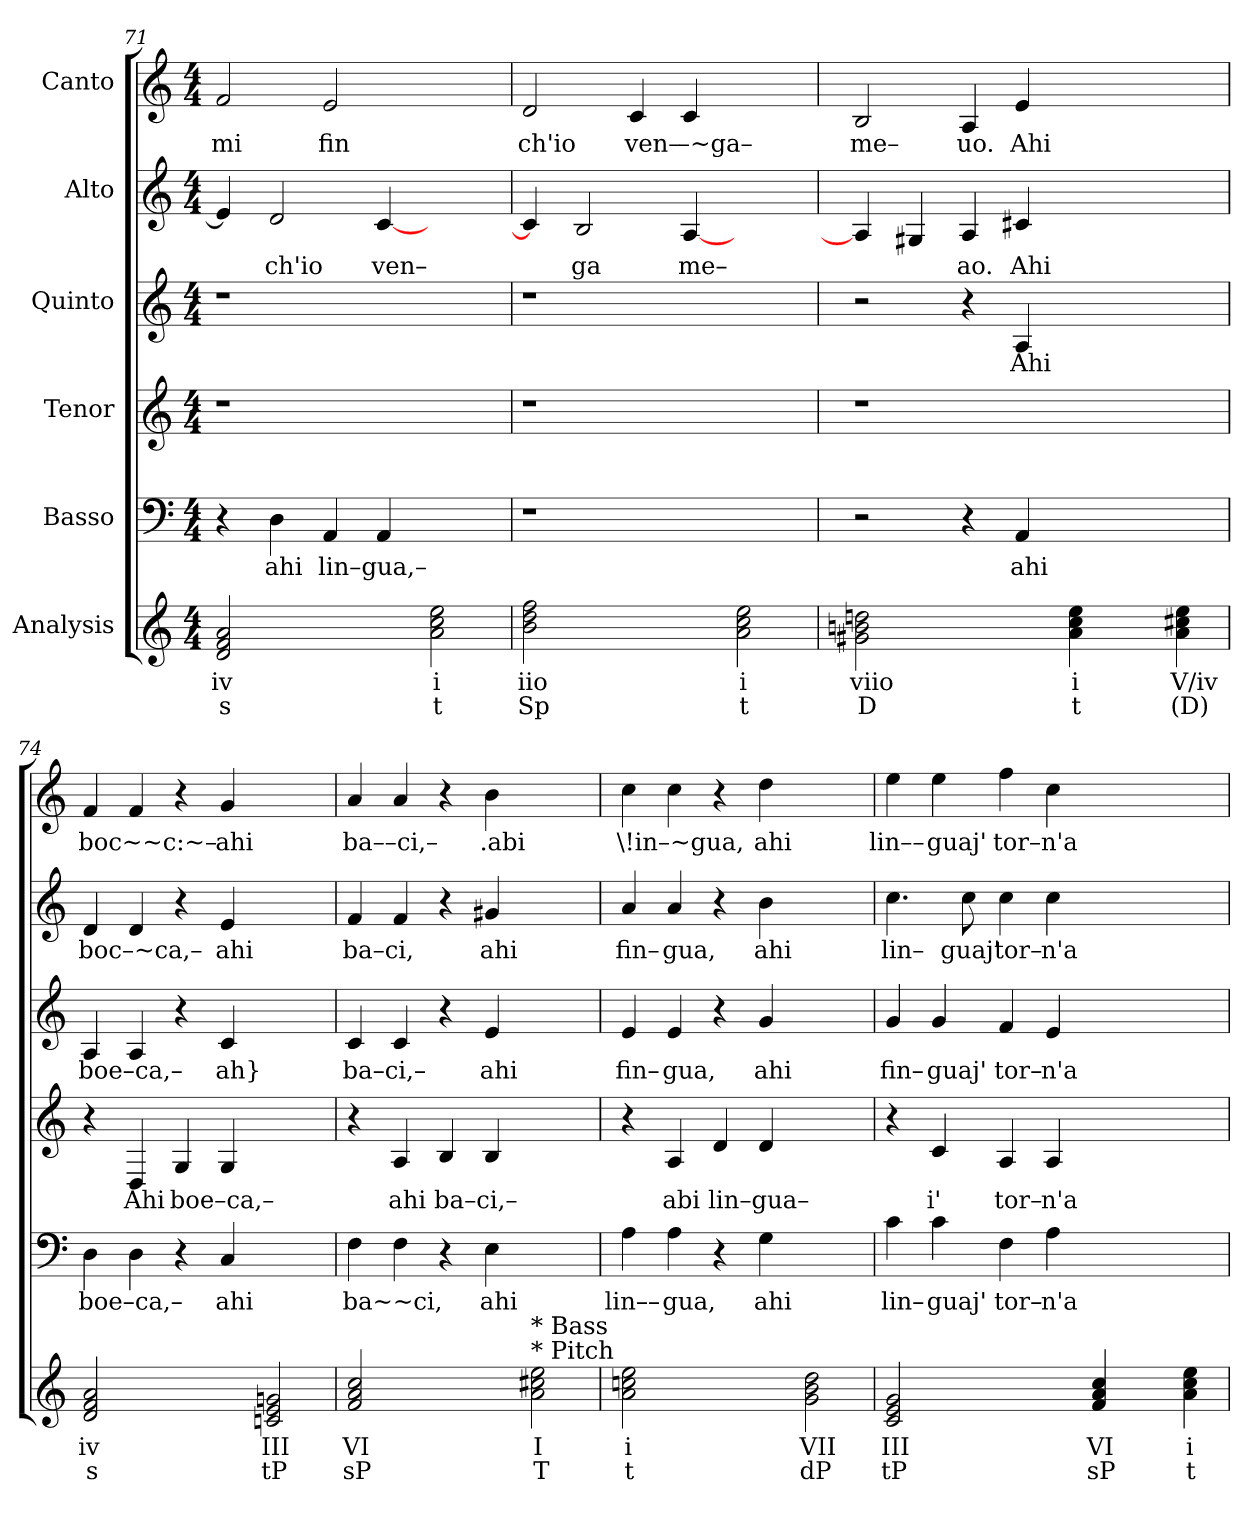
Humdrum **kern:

**kern	**text	**text	**kern	**text	**kern	**text	**kern	**text	**kern	**text	**kern	**text
*part6	*part6	*part6	*part5	*part5	*part4	*part4	*part3	*part3	*part2	*part2	*part1	*part1
*staff6	*staff6	*staff6	*staff5	*staff5	*staff4	*staff4	*staff3	*staff3	*staff2	*staff2	*staff1	*staff1
*I"Analysis	*	*	*I"Basso	*	*I"Tenor	*	*I"Quinto	*	*I"Alto	*	*I"Canto	*
*	*	*	*clefF4	*	*clefG2	*	*clefG2	*	*clefG2	*	*clefG2	*
*k[]	*	*	*k[]	*	*k[]	*	*k[]	*	*k[]	*	*k[]	*
*M4/4	*	*	*M4/4	*	*M4/4	*	*M4/4	*	*M4/4	*	*M4/4	*
=71	=71	=71	=71	=71	=71	=71	=71	=71	=71	=71	=71	=71
!	!	!	!	!	!	!	!	!	!	!	!	!LO:LY:b
2d 2f 2a	iv	s	4r	.	1r	.	1r	.	4e/]	.	2f/	mi
!	!	!	!	!LO:LY:b	!	!	!	!	!	!	!	!
!	!	!	!	!	!	!	!	!	!	!LO:LY:b	!	!
.	.	.	4D\	ahi	.	.	.	.	2d/	ch'io	.	.
!	!	!	!	!LO:LY:b	!	!	!	!	!	!	!	!
!	!	!	!	!	!	!	!	!	!	!	!	!LO:LY:b
2ryy	.	.	4AA/	lin–gua,–	.	.	.	.	.	.	2e/	fin
!	!	!	!	!	!	!	!	!	!	!LO:LY:b	!	!
.	.	.	4AA/	.	.	.	.	.	[4c/	ven–	.	.
2a 2cc 2ee	i	t	2ryy	.	2ryy	.	2ryy	.	2ryy	.	2ryy	.
=72	=72	=72	=72	=72	=72	=72	=72	=72	=72	=72	=72	=72
!	!	!	!	!	!	!	!	!	!	!	!	!LO:LY:b
2b 2dd 2ff	iio	Sp	1r	.	1r	.	1r	.	4c/]	.	2d/	ch'io
!	!	!	!	!	!	!	!	!	!	!LO:LY:b	!	!
.	.	.	.	.	.	.	.	.	2B/	ga	.	.
!	!	!	!	!	!	!	!	!	!	!	!	!LO:LY:b
2ryy	.	.	.	.	.	.	.	.	.	.	4c/	ven–
!	!	!	!	!	!	!	!	!	!	!LO:LY:b	!	!
!	!	!	!	!	!	!	!	!	!	!	!	!LO:LY:b
.	.	.	.	.	.	.	.	.	[4A/	me–	4c/	–~ga–
2a 2cc 2ee	i	t	2ryy	.	2ryy	.	2ryy	.	2ryy	.	2ryy	.
=73	=73	=73	=73	=73	=73	=73	=73	=73	=73	=73	=73	=73
!	!	!	!	!	!	!	!	!	!	!	!	!LO:LY:b
2g#X 2bn 2ddn	viio	D	2r	.	1r	.	2r	.	4A/]	.	2B/	me–
.	.	.	.	.	.	.	.	.	4G#X/	.	.	.
!	!	!	!	!	!	!	!	!	!	!LO:LY:b	!	!
!	!	!	!	!	!	!	!	!	!	!	!	!LO:LY:b
2ryy	.	.	4r	.	.	.	4r	.	4A/	ao.	4A/	uo.
!	!	!	!	!LO:LY:b	!	!	!	!	!	!	!	!
!	!	!	!	!	!	!	!	!LO:LY:b	!	!	!	!
!	!	!	!	!	!	!	!	!	!	!LO:LY:b	!	!
!	!	!	!	!	!	!	!	!	!	!	!	!LO:LY:b
.	.	.	4AA/	ahi	.	.	4A/	Ahi	4c#X/	Ahi	4e/	Ahi
4a 4cc 4ee	i	t	2.ryy	.	2.ryy	.	2.ryy	.	2.ryy	.	2.ryy	.
4ryy	.	.	.	.	.	.	.	.	.	.	.	.
4a 4cc#X 4ee	V/iv	(D)	.	.	.	.	.	.	.	.	.	.
=74	=74	=74	=74	=74	=74	=74	=74	=74	=74	=74	=74	=74
!	!	!	!	!LO:LY:b	!	!	!	!	!	!	!	!
!	!	!	!	!	!	!	!	!LO:LY:b	!	!	!	!
!	!	!	!	!	!	!	!	!	!	!LO:LY:b	!	!
!	!	!	!	!	!	!	!	!	!	!	!	!LO:LY:b
2d 2f 2a	iv	s	4D\	boe–ca,–	4r	.	4A/	boe–ca,–	4d/	boc–~ca,–	4f/	boc~~c:~–
!	!	!	!	!	!	!LO:LY:b	!	!	!	!	!	!
.	.	.	4D\	.	4D/	Ahi	4A/	.	4d/	.	4f/	.
!	!	!	!	!	!	!LO:LY:b	!	!	!	!	!	!
2ryy	.	.	4r	.	4G/	boe–ca,–	4r	.	4r	.	4r	.
!	!	!	!	!LO:LY:b	!	!	!	!	!	!	!	!
!	!	!	!	!	!	!	!	!LO:LY:b	!	!	!	!
!	!	!	!	!	!	!	!	!	!	!LO:LY:b	!	!
!	!	!	!	!	!	!	!	!	!	!	!	!LO:LY:b
.	.	.	4C/	ahi	4G/	.	4c/	ah}	4e/	ahi	4g/	ahi
2cn 2e 2gn	III	tP	2ryy	.	2ryy	.	2ryy	.	2ryy	.	2ryy	.
=75	=75	=75	=75	=75	=75	=75	=75	=75	=75	=75	=75	=75
!	!	!	!	!LO:LY:b	!	!	!	!	!	!	!	!
!	!	!	!	!	!	!	!	!LO:LY:b	!	!	!	!
!	!	!	!	!	!	!	!	!	!	!LO:LY:b	!	!
!	!	!	!	!	!	!	!	!	!	!	!	!LO:LY:b
2f 2a 2cc	VI	sP	4F\	ba~~ci,	4r	.	4c/	ba–ci,–	4f/	ba–ci,	4a/	ba––ci,–
!	!	!	!	!	!	!LO:LY:b	!	!	!	!	!	!
.	.	.	4F\	.	4A/	ahi	4c/	.	4f/	.	4a/	.
!	!	!	!	!	!	!LO:LY:b	!	!	!	!	!	!
2ryy	.	.	4r	.	4B/	ba–ci,–	4r	.	4r	.	4r	.
!	!	!	!	!LO:LY:b	!	!	!	!	!	!	!	!
!	!	!	!	!	!	!	!	!LO:LY:b	!	!	!	!
!	!	!	!	!	!	!	!	!	!	!LO:LY:b	!	!
!	!	!	!	!	!	!	!	!	!	!	!	!LO:LY:b
.	.	.	4E\	ahi	4B/	.	4e/	ahi	4g#X/	ahi	4b\	.abi
!LO:TX:a:t=* Pitch	!	!	!	!	!	!	!	!	!	!	!	!
!LO:TX:a:t=* Bass	!	!	!	!	!	!	!	!	!	!	!	!
2a 2cc#X 2ee	I	T	2ryy	.	2ryy	.	2ryy	.	2ryy	.	2ryy	.
=76	=76	=76	=76	=76	=76	=76	=76	=76	=76	=76	=76	=76
!	!	!	!	!LO:LY:b	!	!	!	!	!	!	!	!
!	!	!	!	!	!	!	!	!LO:LY:b	!	!	!	!
!	!	!	!	!	!	!	!	!	!	!LO:LY:b	!	!
!	!	!	!	!	!	!	!	!	!	!	!	!LO:LY:b
2a 2ccn 2ee	i	t	4A\	lin––	4r	.	4e/	fin–	4a/	fin–	4cc\	\!in–~gua,
!	!	!	!	!LO:LY:b	!	!	!	!	!	!	!	!
!	!	!	!	!	!	!LO:LY:b	!	!	!	!	!	!
!	!	!	!	!	!	!	!	!LO:LY:b	!	!	!	!
!	!	!	!	!	!	!	!	!	!	!LO:LY:b	!	!
.	.	.	4A\	gua,	4A/	abi	4e/	gua,	4a/	gua,	4cc\	.
!	!	!	!	!	!	!LO:LY:b	!	!	!	!	!	!
2ryy	.	.	4r	.	4d/	lin–gua–	4r	.	4r	.	4r	.
!	!	!	!	!LO:LY:b	!	!	!	!	!	!	!	!
!	!	!	!	!	!	!	!	!LO:LY:b	!	!	!	!
!	!	!	!	!	!	!	!	!	!	!LO:LY:b	!	!
!	!	!	!	!	!	!	!	!	!	!	!	!LO:LY:b
.	.	.	4G\	ahi	4d/	.	4g/	ahi	4b\	ahi	4dd\	ahi
2g 2b 2dd	VII	dP	2ryy	.	2ryy	.	2ryy	.	2ryy	.	2ryy	.
=77	=77	=77	=77	=77	=77	=77	=77	=77	=77	=77	=77	=77
!	!	!	!	!LO:LY:b	!	!	!	!	!	!	!	!
!	!	!	!	!	!	!	!	!LO:LY:b	!	!	!	!
!	!	!	!	!	!	!	!	!	!	!LO:LY:b	!	!
!	!	!	!	!	!	!	!	!	!	!	!	!LO:LY:b
2c 2e 2g	III	tP	4c\	lin–	4r	.	4g/	fin–	4.cc\	lin–	4ee\	lin––
!	!	!	!	!LO:LY:b	!	!	!	!	!	!	!	!
!	!	!	!	!	!	!LO:LY:b	!	!	!	!	!	!
!	!	!	!	!	!	!	!	!LO:LY:b	!	!	!	!
!	!	!	!	!	!	!	!	!	!	!	!	!LO:LY:b
.	.	.	4c\	guaj'	4c/	i'	4g/	guaj'	.	.	4ee\	guaj'
!	!	!	!	!	!	!	!	!	!	!LO:LY:b	!	!
.	.	.	.	.	.	.	.	.	8cc\	guaj'	.	.
!	!	!	!	!LO:LY:b	!	!	!	!	!	!	!	!
!	!	!	!	!	!	!LO:LY:b	!	!	!	!	!	!
!	!	!	!	!	!	!	!	!LO:LY:b	!	!	!	!
!	!	!	!	!	!	!	!	!	!	!LO:LY:b	!	!
!	!	!	!	!	!	!	!	!	!	!	!	!LO:LY:b
2ryy	.	.	4F\	tor–	4A/	tor–	4f/	tor–	4cc\	tor–	4ff\	tor–
!	!	!	!	!LO:LY:b	!	!	!	!	!	!	!	!
!	!	!	!	!	!	!LO:LY:b	!	!	!	!	!	!
!	!	!	!	!	!	!	!	!LO:LY:b	!	!	!	!
!	!	!	!	!	!	!	!	!	!	!LO:LY:b	!	!
!	!	!	!	!	!	!	!	!	!	!	!	!LO:LY:b
.	.	.	4A\	n'a	4A/	n'a	4e/	n'a	4cc\	n'a	4cc\	n'a
4f 4a 4cc	VI	sP	2.ryy	.	2.ryy	.	2.ryy	.	2.ryy	.	2.ryy	.
4ryy	.	.	.	.	.	.	.	.	.	.	.	.
4a 4cc 4ee	i	t	.	.	.	.	.	.	.	.	.	.
=	=	=	=	=	=	=	=	=	=	=	=	=
*-	*-	*-	*-	*-	*-	*-	*-	*-	*-	*-	*-	*-
